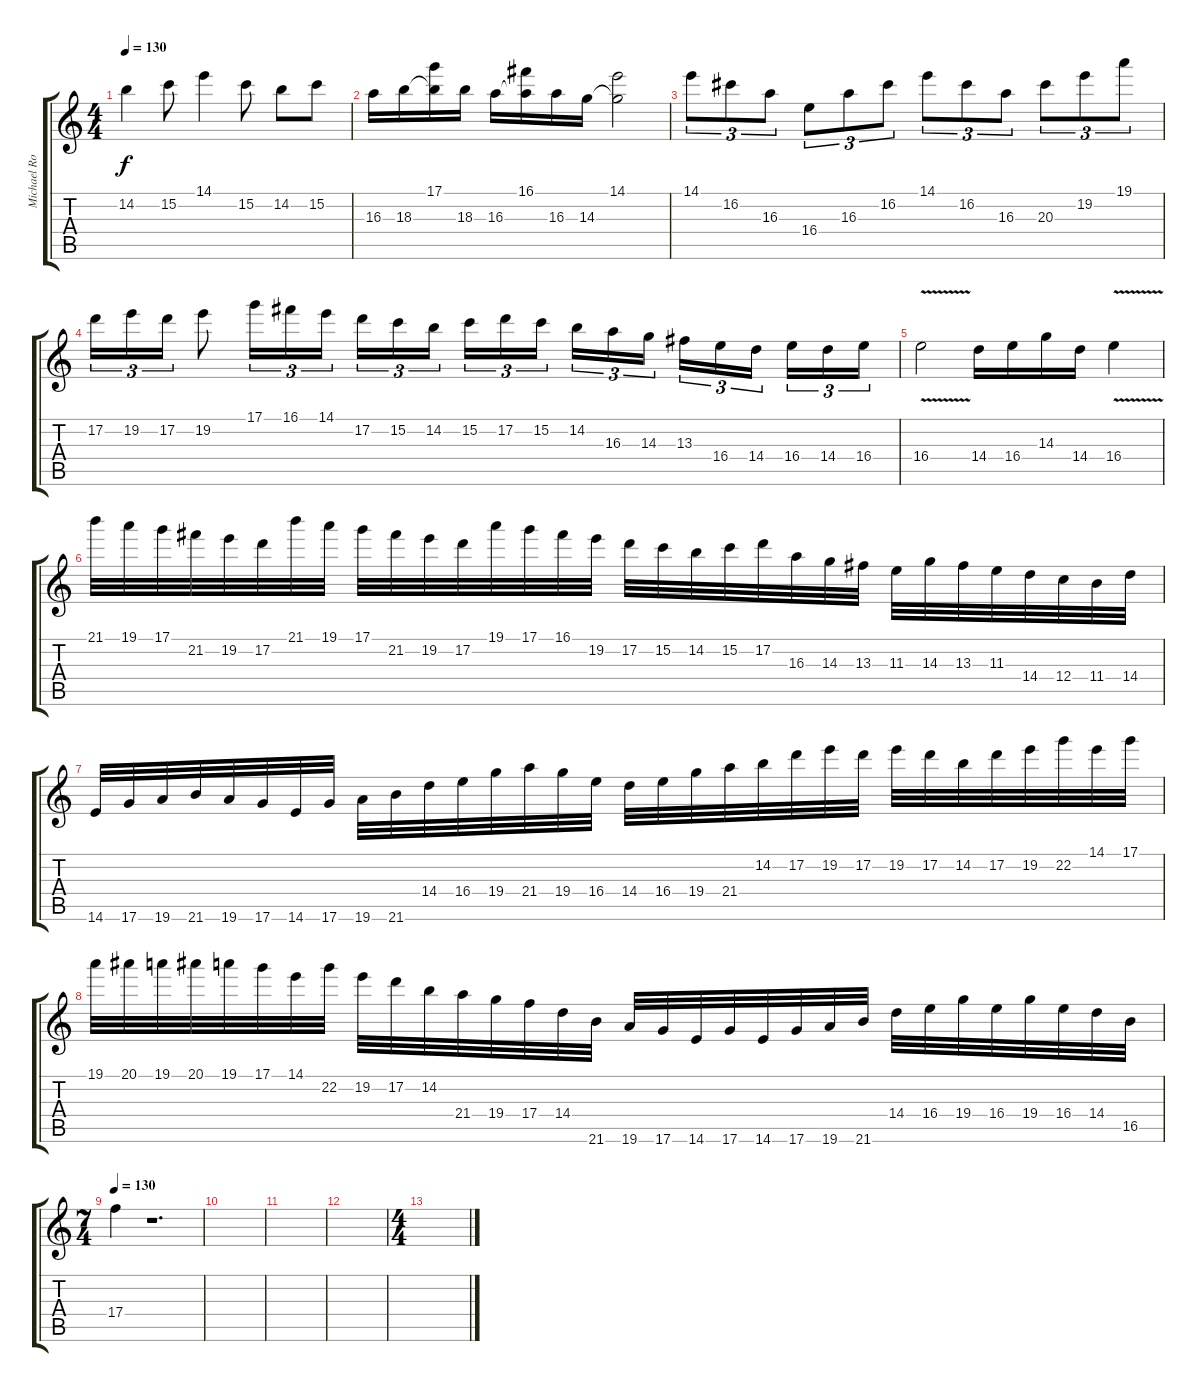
\track ("Michael Romeo - Guitare solo" "Michael Ro") {instrument distortionguitar}
\staff {score tabs}
\tuning (D4 A3 F3 C3 G2 D2) {hide}
\ts (4 4)
\tempo 130
\clef g2
\ks c
14.2.4{dy f} 15.2.8 14.1.4 15.2.8 14.2.8 15.2.8 |
16.3.16 18.3.16 (17.1 18.3{t}).16 18.3.16 16.3.16 (16.1 16.3{t}).16 16.3.16 14.3.16 (14.1 14.3{t}).2 |
14.1.8{tu (3 2)} 16.2.8{tu (3 2)} 16.3.8{tu (3 2)} 16.4.8{tu (3 2)} 16.3.8{tu (3 2)} 16.2.8{tu (3 2)} 14.1.8{tu (3 2)} 16.2.8{tu (3 2)} 16.3.8{tu (3 2)} 20.3.8{tu (3 2)} 19.2.8{tu (3 2)} 19.1.8{tu (3 2)} |
17.2.16{tu (3 2)} 19.2.16{tu (3 2)} 17.2.16{tu (3 2)} 19.2.8 17.1.16{tu (3 2)} 16.1.16{tu (3 2)} 14.1.16{tu (3 2)} 17.2.16{tu (3 2)} 15.2.16{tu (3 2)} 14.2.16{tu (3 2)} 15.2.16{tu (3 2)} 17.2.16{tu (3 2)} 15.2.16{tu (3 2)} 14.2.16{tu (3 2)} 16.3.16{tu (3 2)} 14.3.16{tu (3 2)} 13.3.16{tu (3 2)} 16.4.16{tu (3 2)} 14.4.16{tu (3 2)} 16.4.16{tu (3 2)} 14.4.16{tu (3 2)} 16.4.16{tu (3 2)} |
16.4{v}.2 14.4.16 16.4.16 14.3.16 14.4.16 16.4{v}.4 |
21.1.32 19.1.32 17.1.32 21.2.32 19.2.32 17.2.32 21.1.32 19.1.32 17.1.32 21.2.32 19.2.32 17.2.32 19.1.32 17.1.32 16.1.32 19.2.32 17.2.32 15.2.32 14.2.32 15.2.32 17.2.32 16.3.32 14.3.32 13.3.32 11.3.32 14.3.32 13.3.32 11.3.32 14.4.32 12.4.32 11.4.32 14.4.32 |
14.6.32 17.6.32 19.6.32 21.6.32 19.6.32 17.6.32 14.6.32 17.6.32 19.6.32 21.6.32 14.4.32 16.4.32 19.4.32 21.4.32 19.4.32 16.4.32 14.4.32 16.4.32 19.4.32 21.4.32 14.2.32 17.2.32 19.2.32 17.2.32 19.2.32 17.2.32 14.2.32 17.2.32 19.2.32 22.2.32 14.1.32 17.1.32 |
19.1.32 20.1.32 19.1.32 20.1.32 19.1.32 17.1.32 14.1.32 22.2.32 19.2.32 17.2.32 14.2.32 21.4.32 19.4.32 17.4.32 14.4.32 21.6.32 19.6.32 17.6.32 14.6.32 17.6.32 14.6.32 17.6.32 19.6.32 21.6.32 14.4.32 16.4.32 19.4.32 16.4.32 19.4.32 16.4.32 14.4.32 16.5.32 |
\ts (7 4)
\tempo 130
17.4.4 r.1{d} |
|
|
|
\ts (4 4)
